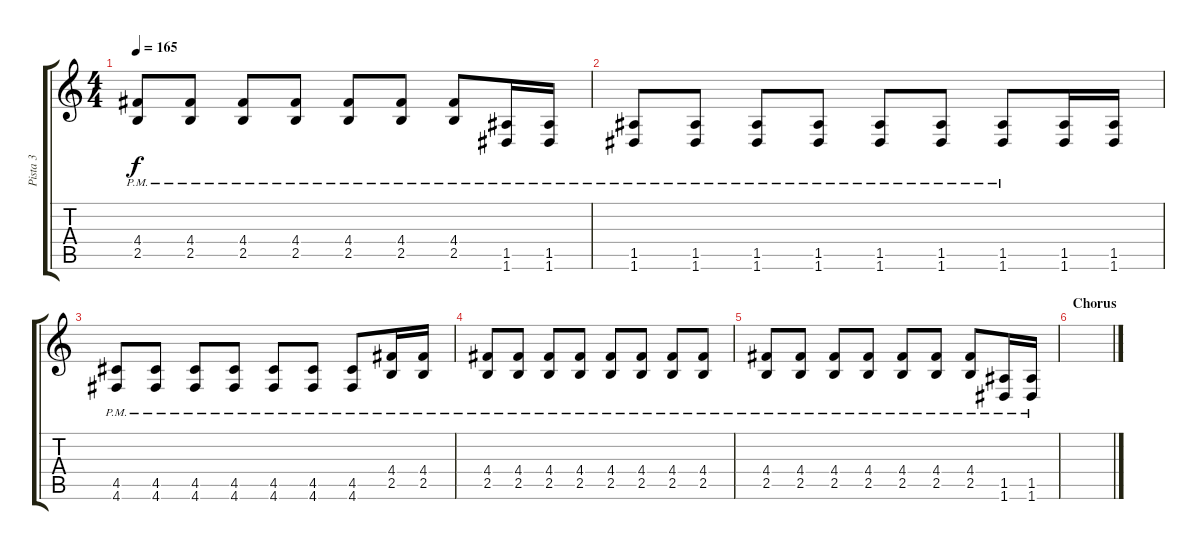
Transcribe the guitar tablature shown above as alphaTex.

\track ("Pista 3" "Pista 3") {instrument distortionguitar}
\staff {score tabs}
\tuning (E4 B3 G3 D3 A2 D2) {hide}
\ts (4 4)
\tempo 165
\clef g2
\ks c
(4.4{pm} 2.5{pm}).8{dy f} (4.4{pm} 2.5{pm}).8 (4.4{pm} 2.5{pm}).8 (4.4{pm} 2.5{pm}).8 (4.4{pm} 2.5{pm}).8 (4.4{pm} 2.5{pm}).8 (4.4{pm} 2.5{pm}).8 (1.5{pm} 1.6{pm}).16 (1.5 1.6{pm}).16 |
(1.5{pm} 1.6{pm}).8{volume 10} (1.5{pm} 1.6{pm}).8 (1.5{pm} 1.6{pm}).8 (1.5{pm} 1.6{pm}).8 (1.5{pm} 1.6{pm}).8 (1.5{pm} 1.6{pm}).8 (1.5{pm} 1.6{pm}).8 (1.5 1.6).16 (1.5 1.6).16 |
(4.5{pm} 4.6{pm}).8 (4.5{pm} 4.6{pm}).8 (4.5{pm} 4.6{pm}).8 (4.5{pm} 4.6{pm}).8 (4.5{pm} 4.6{pm}).8 (4.5{pm} 4.6{pm}).8 (4.5{pm} 4.6{pm}).8 (4.4{pm} 2.5{pm}).16 (4.4{pm} 2.5).16 |
(4.4{pm} 2.5{pm}).8 (4.4{pm} 2.5{pm}).8 (4.4{pm} 2.5{pm}).8 (4.4{pm} 2.5{pm}).8 (4.4{pm} 2.5{pm}).8 (4.4{pm} 2.5{pm}).8 (4.4{pm} 2.5{pm}).8 (4.4{pm} 2.5{pm}).8 |
(4.4{pm} 2.5{pm}).8 (4.4{pm} 2.5{pm}).8 (4.4{pm} 2.5{pm}).8 (4.4{pm} 2.5{pm}).8 (4.4{pm} 2.5{pm}).8 (4.4{pm} 2.5{pm}).8 (4.4{pm} 2.5{pm}).8 (1.5{pm} 1.6{pm}).16 (1.5 1.6{pm}).16 |
\section ("" "Chorus")
